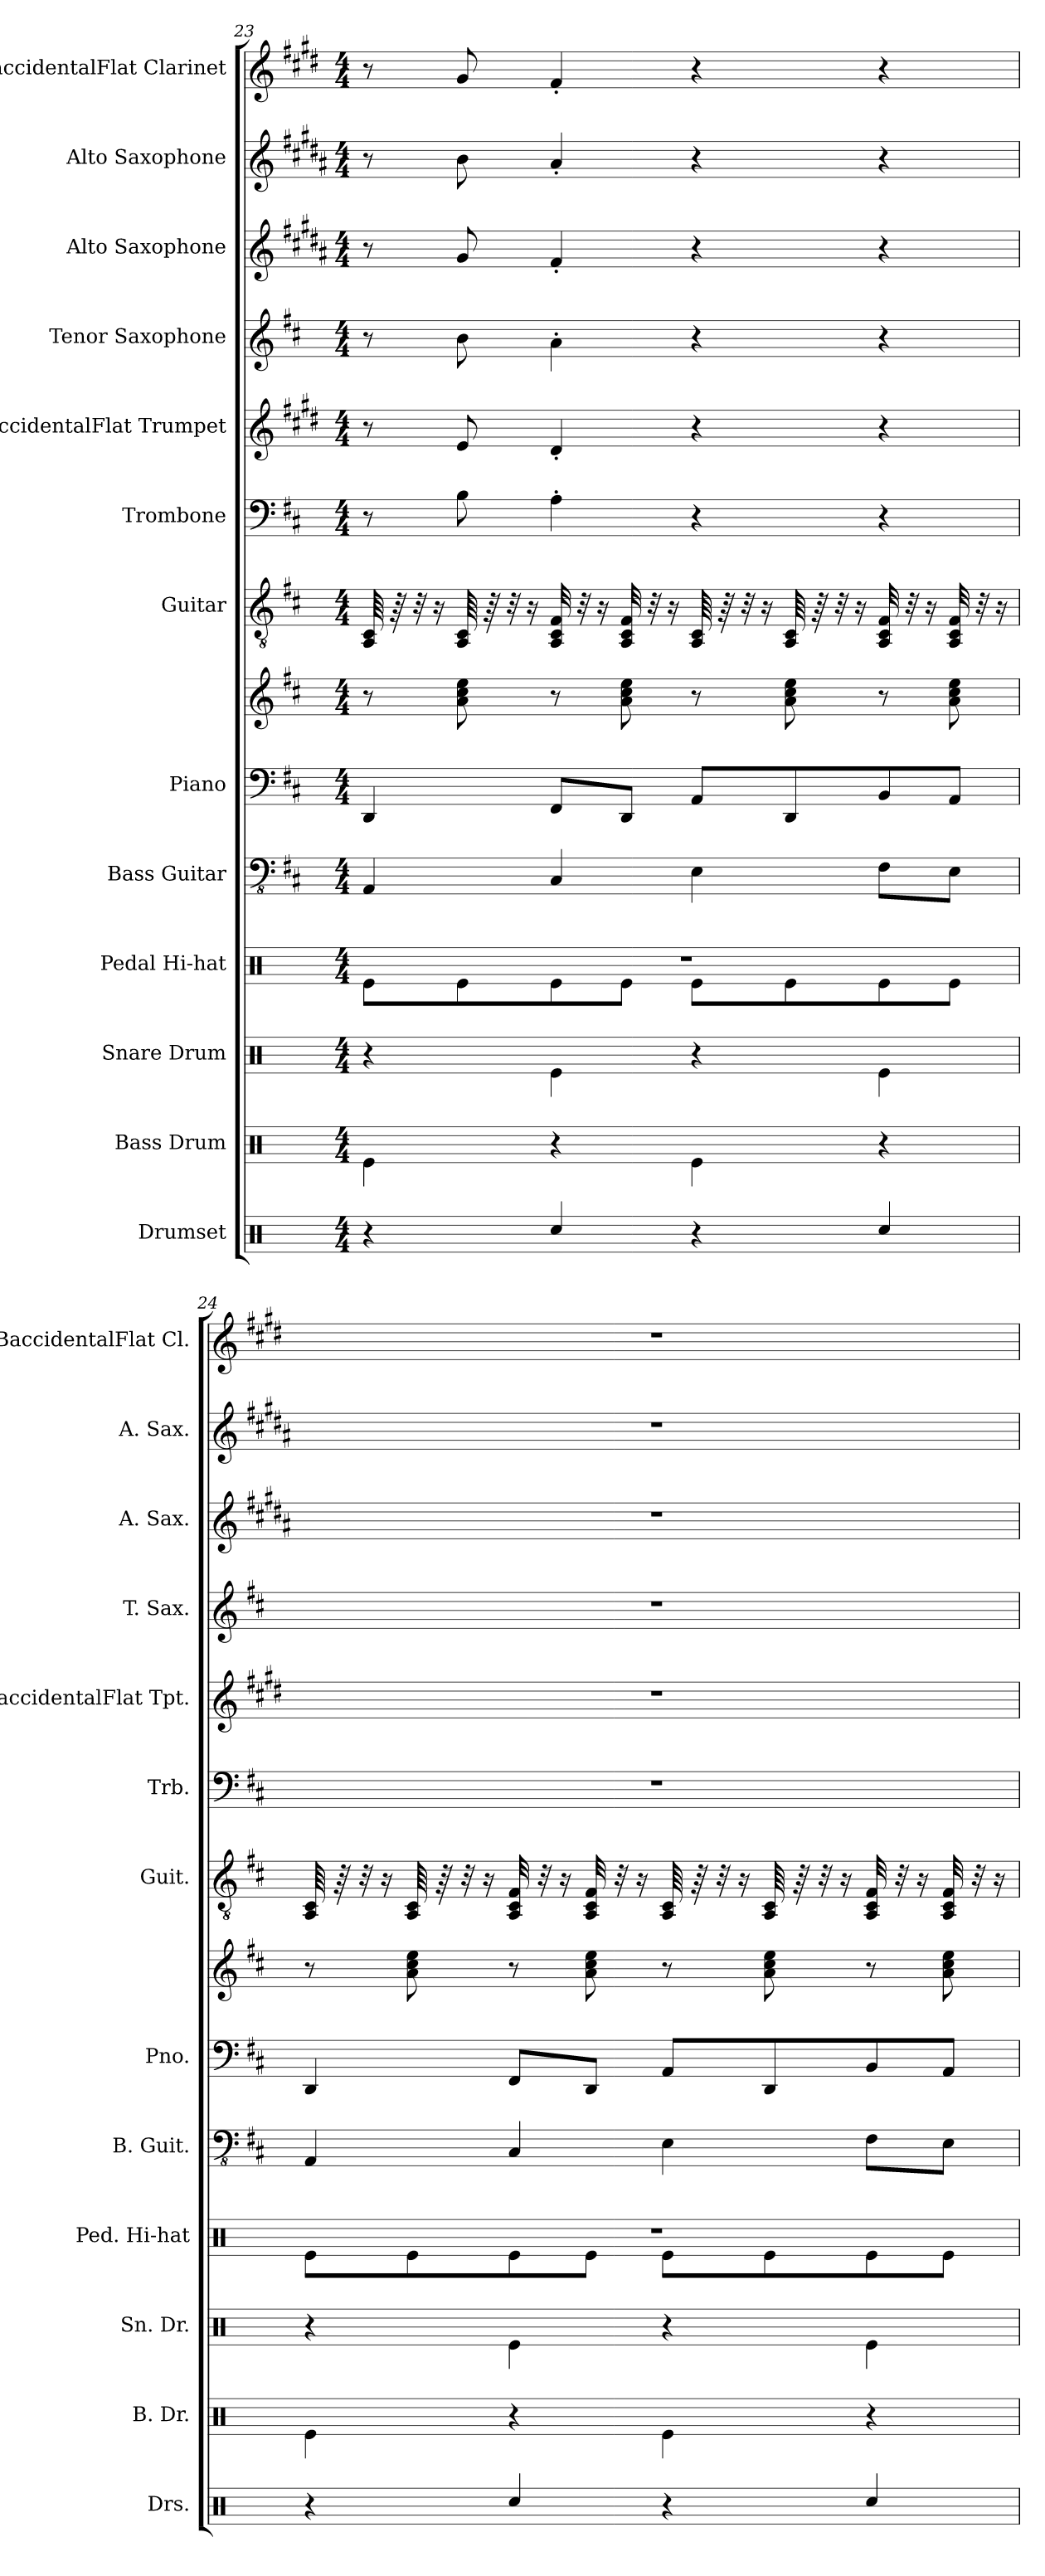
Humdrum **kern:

**kern	**kern	**kern	**kern	**kern	**kern	**kern	**kern	**kern	**kern	**kern	**kern	**kern	**kern
*part13	*part12	*part11	*part10	*part9	*part8	*part8	*part7	*part6	*part5	*part4	*part3	*part2	*part1
*staff14	*staff13	*staff12	*staff11	*staff10	*staff9	*staff8	*staff7	*staff6	*staff5	*staff4	*staff3	*staff2	*staff1
*I"Drumset	*I"Bass Drum	*I"Snare Drum	*I"Pedal Hi-hat	*I"Bass Guitar	*I"Piano	*	*I"Guitar	*I"Trombone	*I"BaccidentalFlat Trumpet	*I"Tenor Saxophone	*I"Alto Saxophone	*I"Alto Saxophone	*I"BaccidentalFlat Clarinet
*I'Drs.	*I'B. Dr.	*I'Sn. Dr.	*I'Ped. Hi-hat	*I'B. Guit.	*I'Pno.	*	*I'Guit.	*I'Trb.	*I'BaccidentalFlat Tpt.	*I'T. Sax.	*I'A. Sax.	*I'A. Sax.	*I'BaccidentalFlat Cl.
!!LO:PB:g=z
*clefX	*clefX	*clefX	*clefX	*clefFv4	*clefF4	*clefG2	*clefGv2	*clefF4	*clefG2	*clefG2	*clefG2	*clefG2	*clefG2
*	*	*	*	*	*	*	*	*	*ITrd1c2	*ITrd8c14	*ITrd5c9	*ITrd5c9	*ITrd1c2
*k[]	*k[]	*k[]	*k[]	*k[f#c#]	*k[f#c#]	*k[f#c#]	*k[f#c#]	*k[f#c#]	*k[f#c#]	*k[f#c#]	*k[f#c#]	*k[f#c#]	*k[f#c#]
*M4/4	*M4/4	*M4/4	*M4/4	*M4/4	*M4/4	*M4/4	*M4/4	*M4/4	*M4/4	*M4/4	*M4/4	*M4/4	*M4/4
=23	=23	=23	=23	=23	=23	=23	=23	=23	=23	=23	=23	=23	=23
*	*	*	*^	*	*	*	*	*	*	*	*	*	*
4r	4Re\	4r	1r	8Re\L	4AAA/	4DD/	8r	64AA/ 64C#/	8r	8r	8r	8r	8r	8r
.	.	.	.	.	.	.	.	64r	.	.	.	.	.	.
.	.	.	.	.	.	.	.	32r	.	.	.	.	.	.
.	.	.	.	.	.	.	.	16r	.	.	.	.	.	.
.	.	.	.	8Re\	.	.	8a\ 8cc#\ 8ee\	64AA/ 64C#/	8B\	8d/	8B\	8B/	8d\	8f#/
.	.	.	.	.	.	.	.	64r	.	.	.	.	.	.
.	.	.	.	.	.	.	.	32r	.	.	.	.	.	.
.	.	.	.	.	.	.	.	16r	.	.	.	.	.	.
4Rcc/	4r	4Re\	.	8Re\	4CC#/	8FF#/L	8r	32AA/ 32C#/ 32F#/	4A'\	4c#'/	4A'\	4A'/	4c#'/	4e'/
.	.	.	.	.	.	.	.	32r	.	.	.	.	.	.
.	.	.	.	.	.	.	.	16r	.	.	.	.	.	.
.	.	.	.	8Re\J	.	8DD/J	8a\ 8cc#\ 8ee\	32AA/ 32C#/ 32F#/	.	.	.	.	.	.
.	.	.	.	.	.	.	.	32r	.	.	.	.	.	.
.	.	.	.	.	.	.	.	16r	.	.	.	.	.	.
4r	4Re\	4r	.	8Re\L	4EE\	8AA/L	8r	64AA/ 64C#/	4r	4r	4r	4r	4r	4r
.	.	.	.	.	.	.	.	64r	.	.	.	.	.	.
.	.	.	.	.	.	.	.	32r	.	.	.	.	.	.
.	.	.	.	.	.	.	.	16r	.	.	.	.	.	.
.	.	.	.	8Re\	.	8DD/	8a\ 8cc#\ 8ee\	64AA/ 64C#/	.	.	.	.	.	.
.	.	.	.	.	.	.	.	64r	.	.	.	.	.	.
.	.	.	.	.	.	.	.	32r	.	.	.	.	.	.
.	.	.	.	.	.	.	.	16r	.	.	.	.	.	.
4Rcc/	4r	4Re\	.	8Re\	8FF#\L	8BB/	8r	32AA/ 32C#/ 32F#/	4r	4r	4r	4r	4r	4r
.	.	.	.	.	.	.	.	32r	.	.	.	.	.	.
.	.	.	.	.	.	.	.	16r	.	.	.	.	.	.
.	.	.	.	8Re\J	8EE\J	8AA/J	8a\ 8cc#\ 8ee\	32AA/ 32C#/ 32F#/	.	.	.	.	.	.
.	.	.	.	.	.	.	.	32r	.	.	.	.	.	.
.	.	.	.	.	.	.	.	16r	.	.	.	.	.	.
!!LO:PB:g=z
=24	=24	=24	=24	=24	=24	=24	=24	=24	=24	=24	=24	=24	=24	=24
4r	4Re\	4r	1r	8Re\L	4AAA/	4DD/	8r	64AA/ 64C#/	1r	1r	1r	1r	1r	1r
.	.	.	.	.	.	.	.	64r	.	.	.	.	.	.
.	.	.	.	.	.	.	.	32r	.	.	.	.	.	.
.	.	.	.	.	.	.	.	16r	.	.	.	.	.	.
.	.	.	.	8Re\	.	.	8a\ 8cc#\ 8ee\	64AA/ 64C#/	.	.	.	.	.	.
.	.	.	.	.	.	.	.	64r	.	.	.	.	.	.
.	.	.	.	.	.	.	.	32r	.	.	.	.	.	.
.	.	.	.	.	.	.	.	16r	.	.	.	.	.	.
4Rcc/	4r	4Re\	.	8Re\	4CC#/	8FF#/L	8r	32AA/ 32C#/ 32F#/	.	.	.	.	.	.
.	.	.	.	.	.	.	.	32r	.	.	.	.	.	.
.	.	.	.	.	.	.	.	16r	.	.	.	.	.	.
.	.	.	.	8Re\J	.	8DD/J	8a\ 8cc#\ 8ee\	32AA/ 32C#/ 32F#/	.	.	.	.	.	.
.	.	.	.	.	.	.	.	32r	.	.	.	.	.	.
.	.	.	.	.	.	.	.	16r	.	.	.	.	.	.
4r	4Re\	4r	.	8Re\L	4EE\	8AA/L	8r	64AA/ 64C#/	.	.	.	.	.	.
.	.	.	.	.	.	.	.	64r	.	.	.	.	.	.
.	.	.	.	.	.	.	.	32r	.	.	.	.	.	.
.	.	.	.	.	.	.	.	16r	.	.	.	.	.	.
.	.	.	.	8Re\	.	8DD/	8a\ 8cc#\ 8ee\	64AA/ 64C#/	.	.	.	.	.	.
.	.	.	.	.	.	.	.	64r	.	.	.	.	.	.
.	.	.	.	.	.	.	.	32r	.	.	.	.	.	.
.	.	.	.	.	.	.	.	16r	.	.	.	.	.	.
4Rcc/	4r	4Re\	.	8Re\	8FF#\L	8BB/	8r	32AA/ 32C#/ 32F#/	.	.	.	.	.	.
.	.	.	.	.	.	.	.	32r	.	.	.	.	.	.
.	.	.	.	.	.	.	.	16r	.	.	.	.	.	.
.	.	.	.	8Re\J	8EE\J	8AA/J	8a\ 8cc#\ 8ee\	32AA/ 32C#/ 32F#/	.	.	.	.	.	.
.	.	.	.	.	.	.	.	32r	.	.	.	.	.	.
.	.	.	.	.	.	.	.	16r	.	.	.	.	.	.
*	*	*	*v	*v	*	*	*	*	*	*	*	*	*	*
=	=	=	=	=	=	=	=	=	=	=	=	=	=
*-	*-	*-	*-	*-	*-	*-	*-	*-	*-	*-	*-	*-	*-
